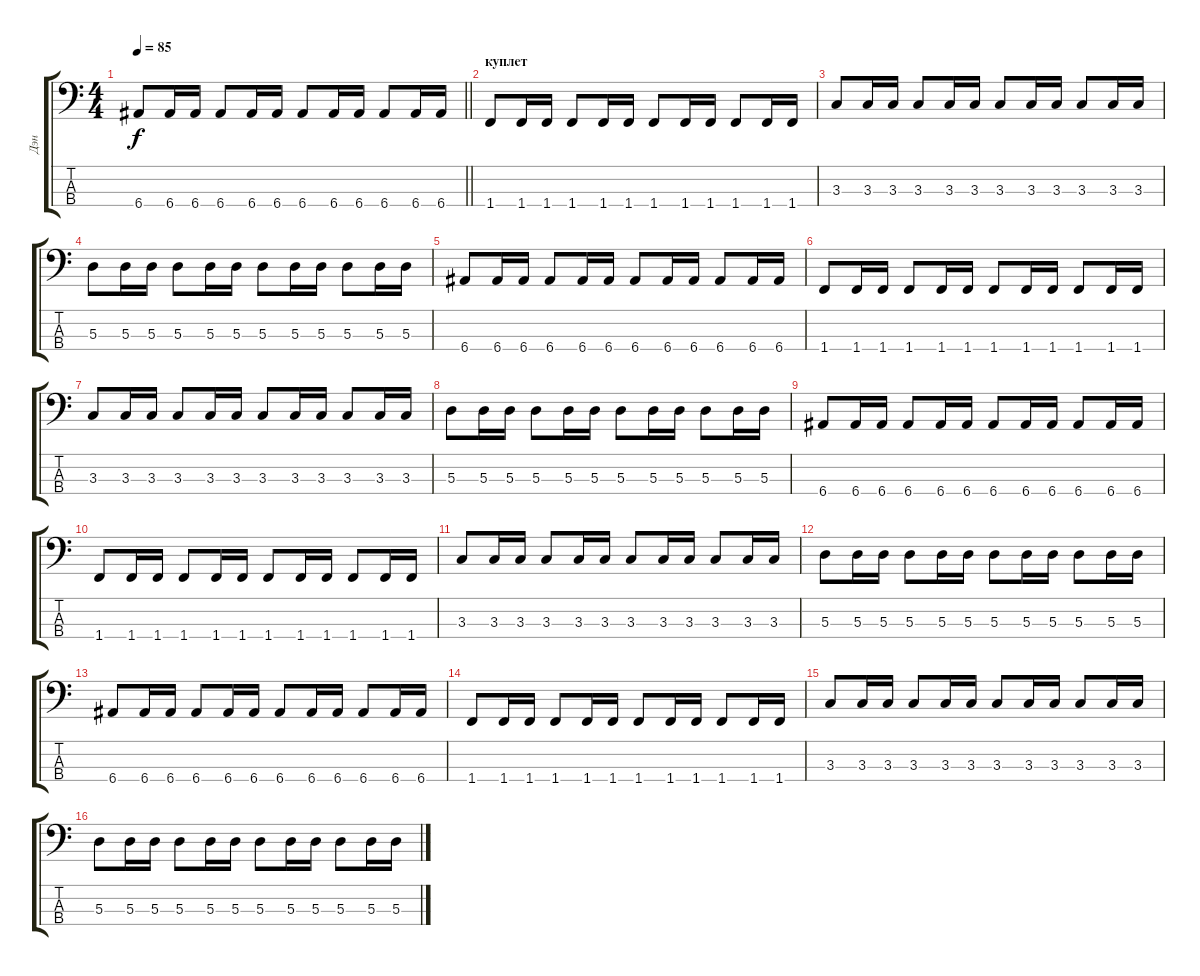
\track ("Дэн" "Дэн") {instrument electricbassfinger}
\staff {score tabs}
\tuning (G2 D2 A1 E1) {hide}
\ts (4 4)
\tempo 85
\clef f4
\barLineRight lightlight
\ks c
6.4.8{dy f} 6.4.16 6.4.16 6.4.8 6.4.16 6.4.16 6.4.8 6.4.16 6.4.16 6.4.8 6.4.16 6.4.16 |
\section ("" "куплет")
1.4.8 1.4.16 1.4.16 1.4.8 1.4.16 1.4.16 1.4.8 1.4.16 1.4.16 1.4.8 1.4.16 1.4.16 |
3.3.8 3.3.16 3.3.16 3.3.8 3.3.16 3.3.16 3.3.8 3.3.16 3.3.16 3.3.8 3.3.16 3.3.16 |
5.3.8 5.3.16 5.3.16 5.3.8 5.3.16 5.3.16 5.3.8 5.3.16 5.3.16 5.3.8 5.3.16 5.3.16 |
6.4.8 6.4.16 6.4.16 6.4.8 6.4.16 6.4.16 6.4.8 6.4.16 6.4.16 6.4.8 6.4.16 6.4.16 |
1.4.8 1.4.16 1.4.16 1.4.8 1.4.16 1.4.16 1.4.8 1.4.16 1.4.16 1.4.8 1.4.16 1.4.16 |
3.3.8 3.3.16 3.3.16 3.3.8 3.3.16 3.3.16 3.3.8 3.3.16 3.3.16 3.3.8 3.3.16 3.3.16 |
5.3.8 5.3.16 5.3.16 5.3.8 5.3.16 5.3.16 5.3.8 5.3.16 5.3.16 5.3.8 5.3.16 5.3.16 |
6.4.8 6.4.16 6.4.16 6.4.8 6.4.16 6.4.16 6.4.8 6.4.16 6.4.16 6.4.8 6.4.16 6.4.16 |
1.4.8 1.4.16 1.4.16 1.4.8 1.4.16 1.4.16 1.4.8 1.4.16 1.4.16 1.4.8 1.4.16 1.4.16 |
3.3.8 3.3.16 3.3.16 3.3.8 3.3.16 3.3.16 3.3.8 3.3.16 3.3.16 3.3.8 3.3.16 3.3.16 |
5.3.8 5.3.16 5.3.16 5.3.8 5.3.16 5.3.16 5.3.8 5.3.16 5.3.16 5.3.8 5.3.16 5.3.16 |
6.4.8 6.4.16 6.4.16 6.4.8 6.4.16 6.4.16 6.4.8 6.4.16 6.4.16 6.4.8 6.4.16 6.4.16 |
1.4.8 1.4.16 1.4.16 1.4.8 1.4.16 1.4.16 1.4.8 1.4.16 1.4.16 1.4.8 1.4.16 1.4.16 |
3.3.8 3.3.16 3.3.16 3.3.8 3.3.16 3.3.16 3.3.8 3.3.16 3.3.16 3.3.8 3.3.16 3.3.16 |
5.3.8 5.3.16 5.3.16 5.3.8 5.3.16 5.3.16 5.3.8 5.3.16 5.3.16 5.3.8 5.3.16 5.3.16
